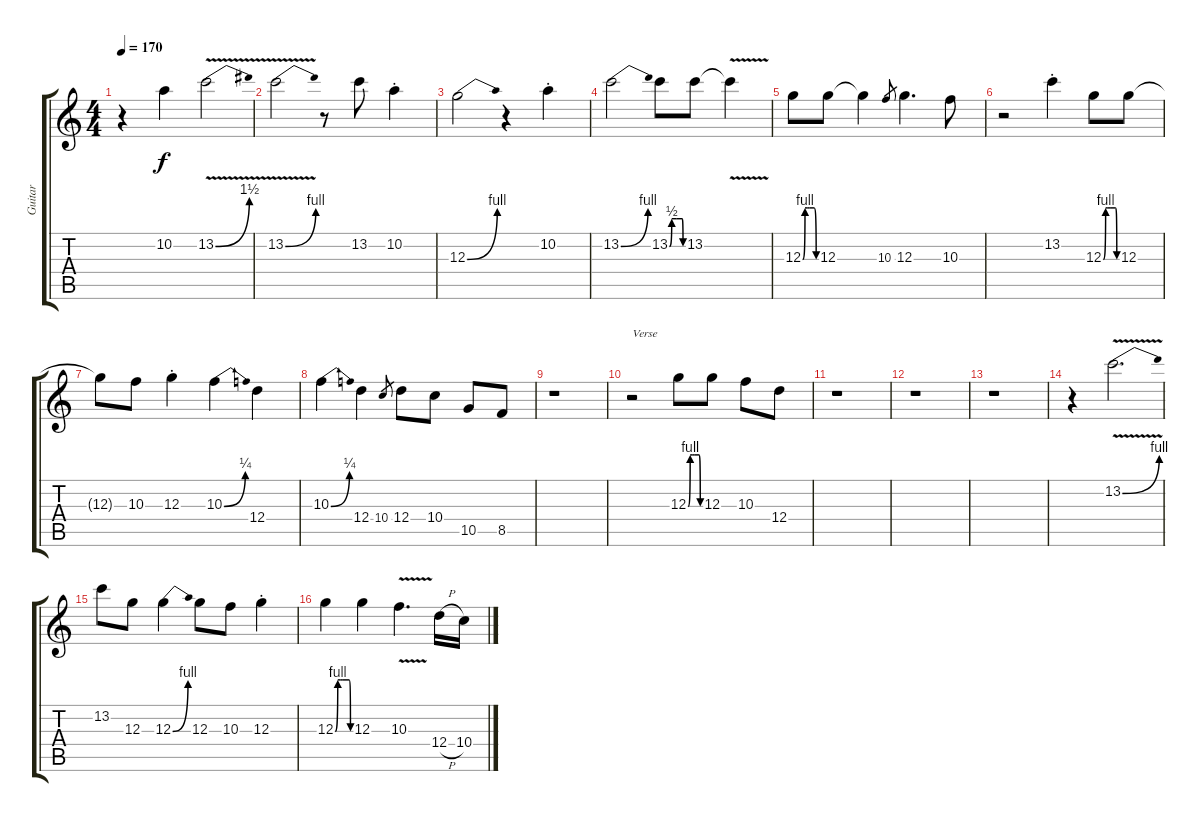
\track ("Guitar" "Guitar") {instrument overdrivenguitar}
\staff {score tabs}
\tuning (E4 B3 G3 D3 A2 E2) {hide}
\ts (4 4)
\tempo 170
\clef g2
\ks c
r.4{dy f} 10.2.4 13.2{be (bend 0 0 60 6) v}.2 |
13.2{be (bend 0 0 60 4) v}.2 r.8 13.2.8 10.2{st}.4 |
12.3{be (bend 0 0 60 4)}.2 r.4 10.2{st}.4 |
13.2{be (bend 0 0 60 4)}.2 13.2{be (custom 0 0 10 2 20 2 30 2 56 2 60 0)}.8 13.2.8 13.2{v t}.4 |
12.3{be (custom 0 0 10 4 20 4 30 4 51 4 60 0)}.8 12.3.8 12.3{t}.4 10.3.8{gr} 12.3.4{d} 10.3.8 |
r.2 13.2{st}.4 12.3{be (custom 0 0 10 4 20 4 30 4 55 4 60 0)}.8 12.3.8 |
12.3{t}.8 10.3.8 12.3{st}.4 10.3{be (bend 0 0 60 1)}.4 12.4.4 |
10.3{be (bend 0 0 60 1)}.4 12.4.4 10.4.8{gr} 12.4.8 10.4.8 10.5.8 8.5.8 |
r.1 |
r.2{txt "Verse"} 12.3{be (custom 0 0 10 4 20 4 30 4 55 4 60 0)}.8 12.3.8 10.3.8 12.4.8 |
r.1 |
r.1 |
r.1 |
r.4 13.2{be (bend 0 0 60 4) v}.2{d} |
13.2.8 12.3.8 12.3{be (bend 0 0 60 4)}.4 12.3.8 10.3.8 12.3{st}.4 |
12.3{be (custom 0 0 10 4 20 4 30 4 55 4 60 0)}.4 12.3.4 10.3{v}.4{d} 12.4{h}.16 10.4.16
